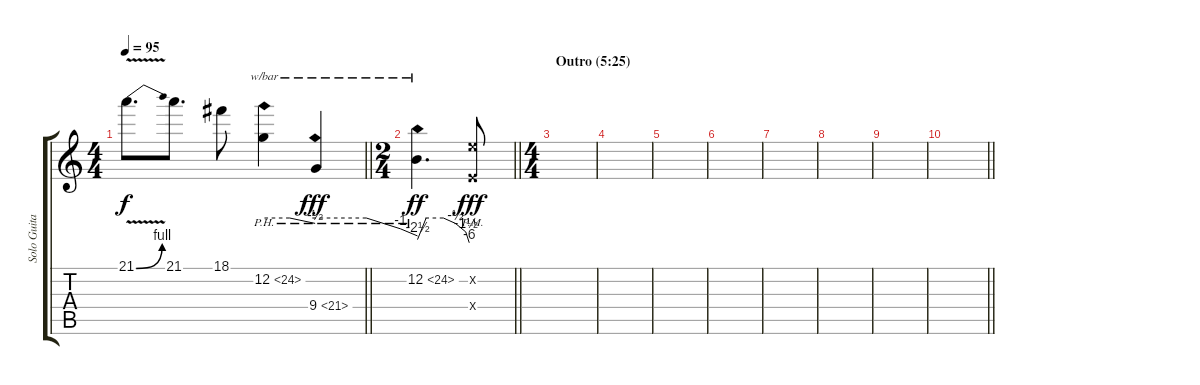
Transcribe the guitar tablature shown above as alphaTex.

\track ("Solo Guitar 1" "Solo Guita") {instrument distortionguitar}
\staff {score tabs}
\tuning (C4 G3 Eb3 Bb2 F2 C2) {hide}
\ts (4 4)
\tempo 95
\clef g2
\barLineRight lightlight
\ks c
21.1{be (bend 0 0 60 4) v}.8{d dy f} 21.1.8{d} 18.1.8 12.2{ph 12}.4{tbe (custom default 0 0 30 0 60 -2)} 9.4{ph 12}.4{tbe (custom default 0 0 30 0 50 -4 60 -10) dy fff} |
\ts (2 4)
\barLineRight lightlight
12.2{ph 12}.4{d tbe (custom default 0 -16 10 0 30 0 44 -2 56 -6 60 -24) dy ff} (9.2{x} 6.4{pm x}).8{dy fff} |
\ts (4 4)
\section ("" "Outro (5:25)")
|
|
|
|
|
|
|
\barLineRight lightlight
